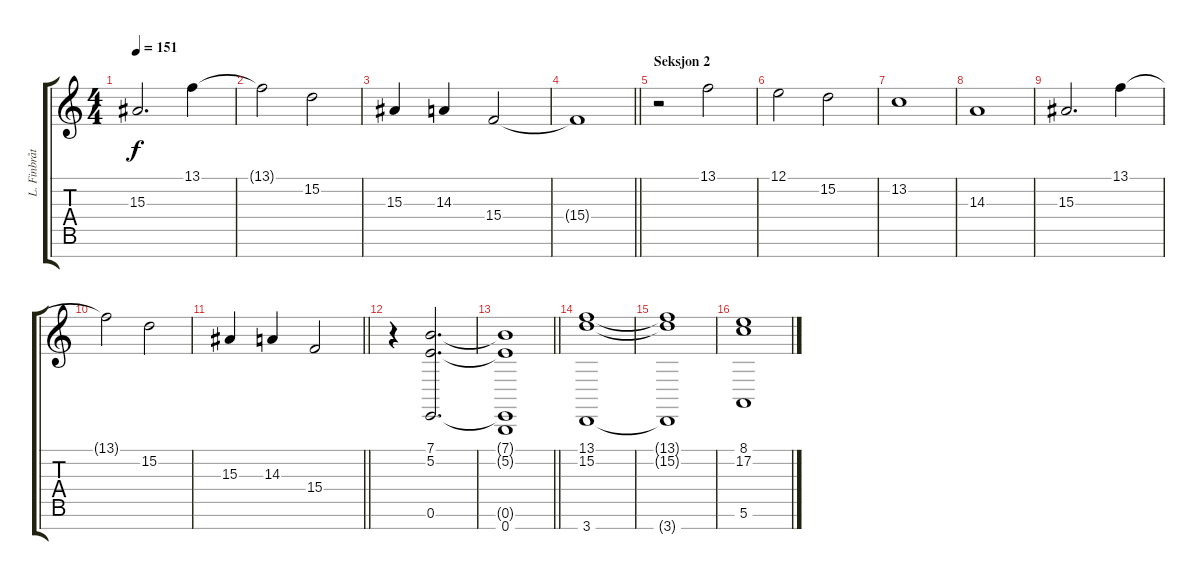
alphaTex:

\track ("L. Finbråten" "L. Finbråt") {instrument stringensemble1}
\staff {score tabs}
\tuning (E4 B3 G3 D3 A2 E2 B1) {hide}
\ts (4 4)
\tempo 151
\clef g2
\ks c
15.3.2{d dy f} 13.1.4 |
13.1{t}.2 15.2.2 |
15.3.4 14.3.4 15.4.2 |
\barLineRight lightlight
15.4{t}.1 |
\section ("" "Seksjon 2")
r.2 13.1.2 |
12.1.2 15.2.2 |
13.2.1 |
14.3.1 |
15.3.2{d} 13.1.4 |
13.1{t}.2 15.2.2 |
\barLineRight lightlight
15.3.4 14.3.4 15.4.2 |
\section ("" " ")
r.4{volume 15 instrument stringensemble1} (7.1 5.2 0.6).2{d} |
\barLineRight lightlight
(7.1{t} 5.2{t} 0.6{t} 0.7).1 |
\section ("" " ")
(13.1 15.2 3.7).1{volume 8 instrument stringensemble1} |
(13.1{t} 15.2{t} 3.7{t}).1 |
(8.1 17.2 5.6).1
